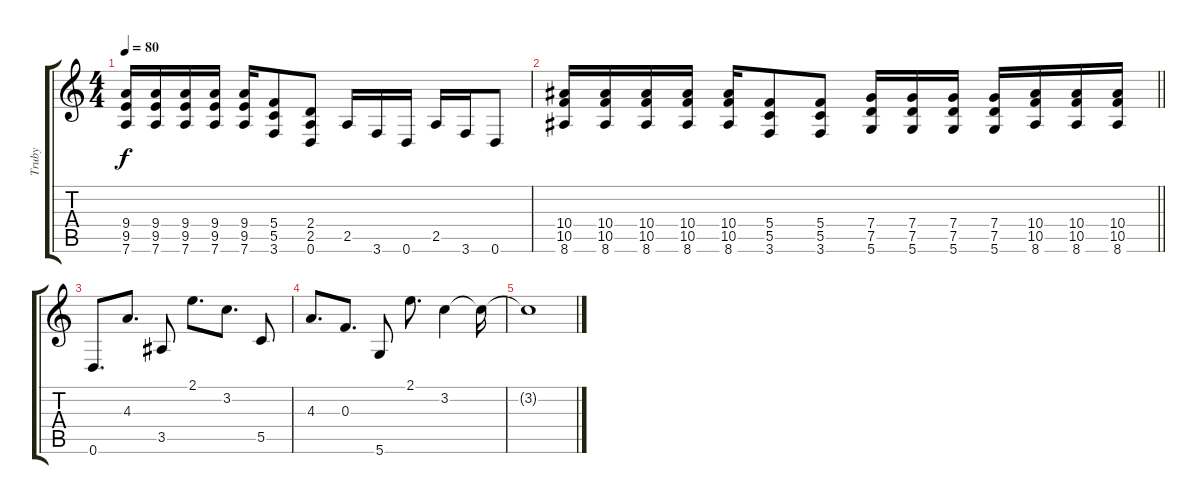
\track ("Truby" "Truby") {instrument distortionguitar}
\staff {score tabs}
\tuning (D4 A3 F3 C3 G2 D2) {hide}
\ts (4 4)
\tempo 80
\clef g2
\ks c
(9.4 9.5 7.6).16{dy f} (9.4 9.5 7.6).16 (9.4 9.5 7.6).16 (9.4 9.5 7.6).16 (9.4 9.5 7.6).16 (5.4 5.5 3.6).8 (2.4 2.5 0.6).8 2.5.16 3.6.16 0.6.16 2.5.16 3.6.16 0.6.8 |
\barLineRight lightlight
(10.4 10.5 8.6).16 (10.4 10.5 8.6).16 (10.4 10.5 8.6).16 (10.4 10.5 8.6).16 (10.4 10.5 8.6).16 (5.4 5.5 3.6).8 (5.4 5.5 3.6).8 (7.4 7.5 5.6).16 (7.4 7.5 5.6).16 (7.4 7.5 5.6).16 (7.4 7.5 5.6).16 (10.4 10.5 8.6).16 (10.4 10.5 8.6).16 (10.4 10.5 8.6).16 |
0.6.8{d instrument electricguitarclean} 4.3.8{d} 3.5.8 2.1.8{d} 3.2.8{d} 5.5.8 |
4.3.8{d} 0.3.8{d} 5.6.8 2.1.8{d} 3.2.4 3.2{t}.16 |
3.2{t}.1
